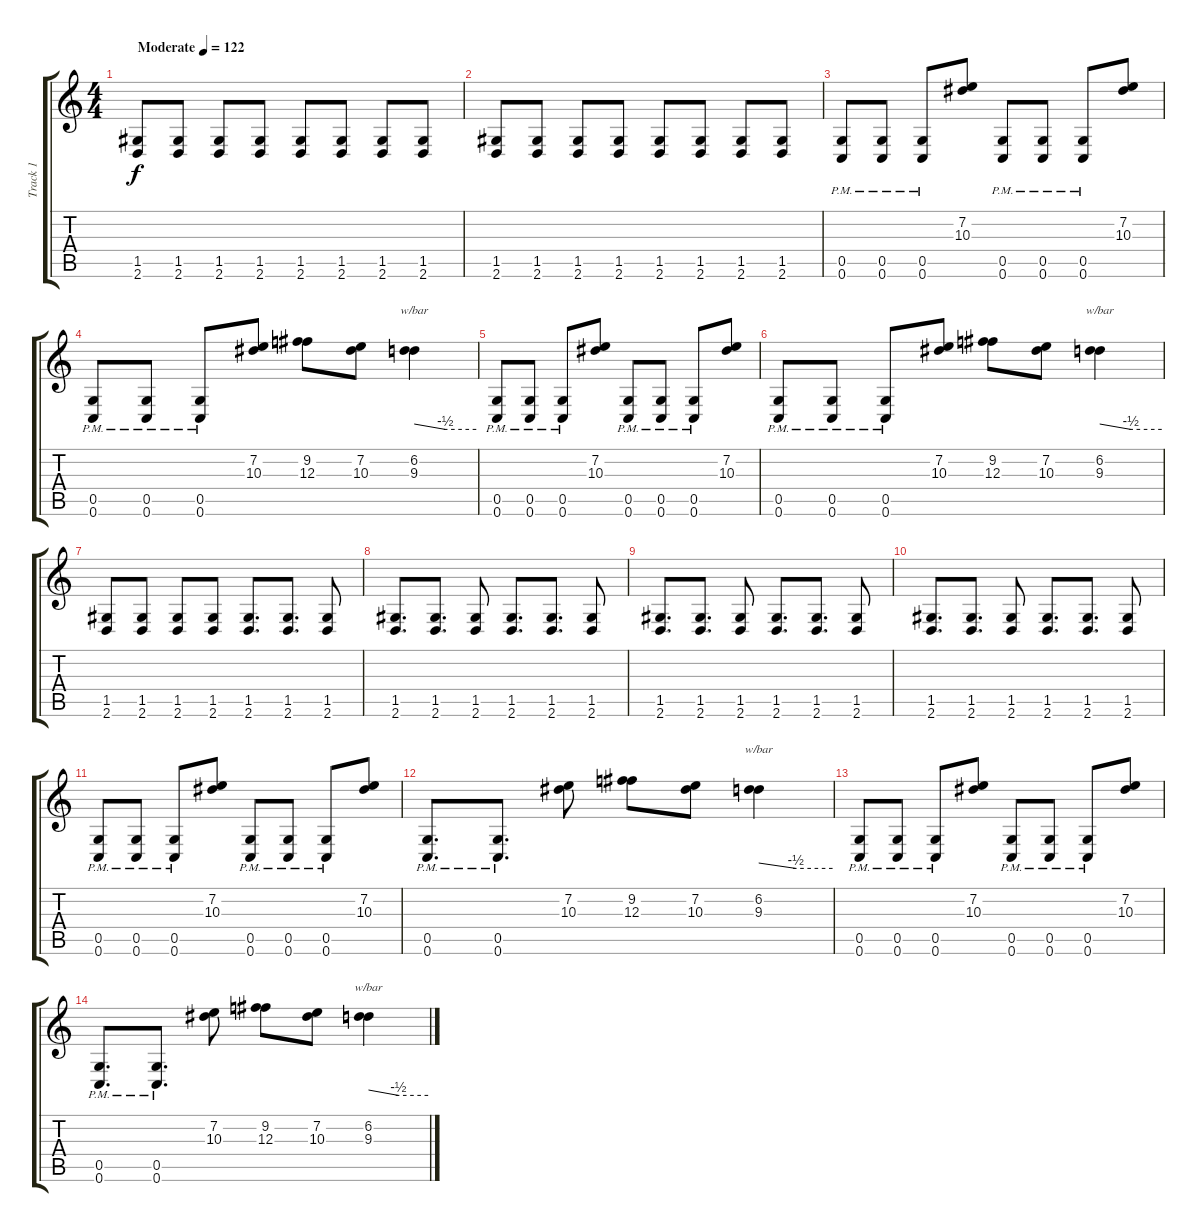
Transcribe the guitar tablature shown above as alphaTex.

\track ("Track 1" "Track 1") {instrument distortionguitar}
\staff {score tabs}
\tuning (D4 A3 F3 C3 G2 C2) {hide}
\ts (4 4)
\tempo (122 "Moderate")
\clef g2
\ks c
(1.5 2.6).8{dy f instrument distortionguitar} (1.5 2.6).8 (1.5 2.6).8 (1.5 2.6).8 (1.5 2.6).8 (1.5 2.6).8 (1.5 2.6).8 (1.5 2.6).8 |
(1.5 2.6).8 (1.5 2.6).8 (1.5 2.6).8 (1.5 2.6).8 (1.5 2.6).8 (1.5 2.6).8 (1.5 2.6).8 (1.5 2.6).8 |
(0.5{pm} 0.6{pm}).8 (0.5{pm} 0.6{pm}).8 (0.5{pm} 0.6{pm}).8 (7.2 10.3).8 (0.5{pm} 0.6{pm}).8 (0.5{pm} 0.6{pm}).8 (0.5{pm} 0.6{pm}).8 (7.2 10.3).8 |
(0.5{pm} 0.6{pm}).8 (0.5{pm} 0.6{pm}).8 (0.5{pm} 0.6{pm}).8 (7.2 10.3).8 (9.2 12.3).8 (7.2 10.3).8 (6.2 9.3).4{tbe (custom default 0 0 30 -2 60 -2)} |
(0.5{pm} 0.6{pm}).8 (0.5{pm} 0.6{pm}).8 (0.5{pm} 0.6{pm}).8 (7.2 10.3).8 (0.5{pm} 0.6{pm}).8 (0.5{pm} 0.6{pm}).8 (0.5{pm} 0.6{pm}).8 (7.2 10.3).8 |
(0.5{pm} 0.6{pm}).8 (0.5{pm} 0.6{pm}).8 (0.5{pm} 0.6{pm}).8 (7.2 10.3).8 (9.2 12.3).8 (7.2 10.3).8 (6.2 9.3).4{tbe (custom default 0 0 30 -2 60 -2)} |
(1.5 2.6).8 (1.5 2.6).8 (1.5 2.6).8 (1.5 2.6).8 (1.5 2.6).8{d} (1.5 2.6).8{d} (1.5 2.6).8 |
(1.5 2.6).8{d} (1.5 2.6).8{d} (1.5 2.6).8 (1.5 2.6).8{d} (1.5 2.6).8{d} (1.5 2.6).8 |
(1.5 2.6).8{d} (1.5 2.6).8{d} (1.5 2.6).8 (1.5 2.6).8{d} (1.5 2.6).8{d} (1.5 2.6).8 |
(1.5 2.6).8{d} (1.5 2.6).8{d} (1.5 2.6).8 (1.5 2.6).8{d} (1.5 2.6).8{d} (1.5 2.6).8 |
(0.5{pm} 0.6{pm}).8 (0.5{pm} 0.6{pm}).8 (0.5{pm} 0.6{pm}).8 (7.2 10.3).8 (0.5{pm} 0.6{pm}).8 (0.5{pm} 0.6{pm}).8 (0.5{pm} 0.6{pm}).8 (7.2 10.3).8 |
(0.5{pm} 0.6{pm}).8{d} (0.5{pm} 0.6{pm}).8{d} (7.2 10.3).8 (9.2 12.3).8 (7.2 10.3).8 (6.2 9.3).4{tbe (custom default 0 0 30 -2 60 -2)} |
(0.5{pm} 0.6{pm}).8 (0.5{pm} 0.6{pm}).8 (0.5{pm} 0.6{pm}).8 (7.2 10.3).8 (0.5{pm} 0.6{pm}).8 (0.5{pm} 0.6{pm}).8 (0.5{pm} 0.6{pm}).8 (7.2 10.3).8 |
(0.5{pm} 0.6{pm}).8{d} (0.5{pm} 0.6{pm}).8{d} (7.2 10.3).8 (9.2 12.3).8 (7.2 10.3).8 (6.2 9.3).4{tbe (custom default 0 0 30 -2 60 -2)}
